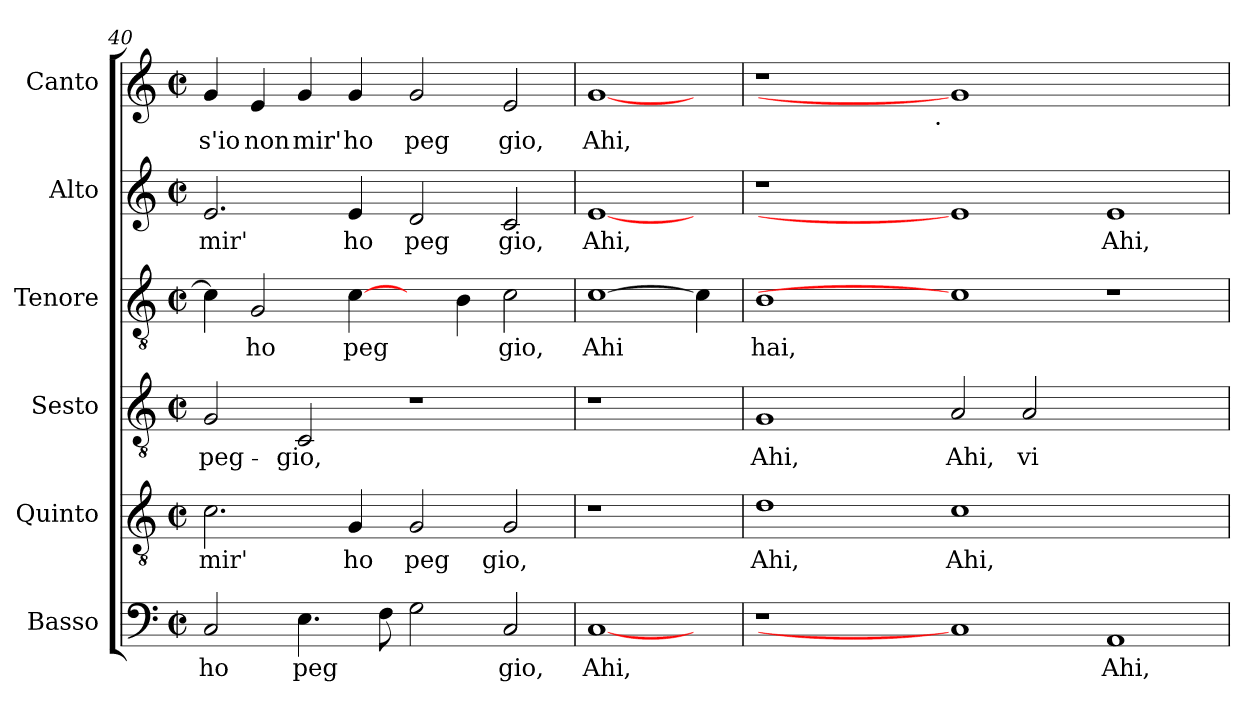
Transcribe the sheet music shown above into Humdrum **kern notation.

**kern	**text	**kern	**text	**kern	**text	**kern	**text	**kern	**text	**kern	**text
*part6	*part6	*part5	*part5	*part4	*part4	*part3	*part3	*part2	*part2	*part1	*part1
*staff6	*staff6	*staff5	*staff5	*staff4	*staff4	*staff3	*staff3	*staff2	*staff2	*staff1	*staff1
*I"Basso	*	*I"Quinto	*	*I"Sesto	*	*I"Tenore	*	*I"Alto	*	*I"Canto	*
*clefF4	*	*clefGv2	*	*clefGv2	*	*clefGv2	*	*clefG2	*	*clefG2	*
*k[]	*	*k[]	*	*k[]	*	*k[]	*	*k[]	*	*k[]	*
*C:	*	*C:	*	*C:	*	*C:	*	*C:	*	*C:	*
*M2/2	*	*M2/2	*	*M2/2	*	*M2/2	*	*M2/2	*	*M2/2	*
*met(c|)	*	*met(c|)	*	*met(c|)	*	*met(c|)	*	*met(c|)	*	*met(c|)	*
=40	=40	=40	=40	=40	=40	=40	=40	=40	=40	=40	=40
!	!LO:LY:b	!	!LO:LY:b:cj	!	!LO:LY:b:cj	!	!LO:LY:b	!	!LO:LY:b:cj	!	!LO:LY:b:cj
2C/	ho	2.c\	mir'	2G/	peg-	4c\]	.	2.e/	mir'	4g/	s'io
!	!	!	!	!	!	!	!LO:LY:b	!	!	!	!LO:LY:b:cj
.	.	.	.	.	.	2G/	ho	.	.	4e/	non
!	!LO:LY:b	!	!	!	!LO:LY:b:cj	!	!	!	!	!	!LO:LY:b:cj
4.E\	peg	.	.	2C/	-gio,	.	.	.	.	4g/	mir'
!	!	!	!LO:LY:b:cj	!	!	!	!LO:LY:b	!	!LO:LY:b:cj	!	!LO:LY:b:cj
.	.	4G/	ho	.	.	[4c\	peg	4e/	ho	4g/	ho
!	!LO:LY:b	!	!	!	!	!	!	!	!	!	!
8F\	.	.	.	.	.	.	.	.	.	.	.
!	!LO:LY:b	!	!LO:LY:b:cj	!	!	!	!	!	!LO:LY:b:cj	!	!LO:LY:b:cj
2G\	.	2G/	peg	1r	.	4ryy	.	2d/	peg	2g/	peg
!	!	!	!	!	!	!	!LO:LY:b	!	!	!	!
.	.	.	.	.	.	4B\	.	.	.	.	.
!	!LO:LY:b	!	!LO:LY:b:cj	!	!	!	!LO:LY:b	!	!LO:LY:b:cj	!	!LO:LY:b:cj
2C/	gio,	2G/	gio,	.	.	2c\	gio,	2c/	gio,	2e/	gio,
=41	=41	=41	=41	=41	=41	=41	=41	=41	=41	=41	=41
!	!LO:LY:b	!	!	!	!	!	!LO:LY:b	!	!LO:LY:b:cj	!	!LO:LY:b:cj
[1C	Ahi,	1r	.	1r	.	[1c	Ahi	[1e	Ahi,	[1g	Ahi,
4ryy	.	4ryy	.	4ryy	.	4c\]	.	4ryy	.	4ryy	.
=42	=42	=42	=42	=42	=42	=42	=42	=42	=42	=42	=42
!	!	!	!LO:LY:b:cj	!	!LO:LY:b:cj	!	!LO:LY:b	!	!	!	!
*	*	*	*	*	*	*	*	*	*	*^	*
1r	.	1d	Ahi,	1G	Ahi,	1B	hai,	1r	.	1r	2ryy	.
.	.	.	.	.	.	.	.	.	.	.	4ryy	.
.	.	.	.	.	.	.	.	.	.	.	8ryy	.
.	.	.	.	.	.	.	.	.	.	.	16ryy	.
.	.	.	.	.	.	.	.	.	.	.	64ryy	.
!	!	!	!	!	!	!	!	!	!	!	!LO:TX:b:t=.	!
.	.	.	.	.	.	.	.	.	.	.	1ryy	.
!	!	!	!LO:LY:b:cj	!	!LO:LY:b:cj	!	!	!	!	!	!	!
1C]	.	1c	Ahi,	2A/	Ahi,	1c]	.	1e]	.	1g]	.	.
!	!	!	!	!	!LO:LY:b:cj	!	!	!	!	!	!	!
.	.	.	.	2A/	vi-	.	.	.	.	.	.	.
.	.	.	.	.	.	.	.	.	.	.	1ryy	.
!	!LO:LY:b	!	!	!	!	!	!	!	!LO:LY:b:cj	!	!	!
1AA	Ahi,	1ryy	.	1ryy	.	1r	.	1e	Ahi,	1ryy	.	.
.	.	.	.	.	.	.	.	.	.	.	32.ryy	.
*	*	*	*	*	*	*	*	*	*	*v	*v	*
=	=	=	=	=	=	=	=	=	=	=	=
*-	*-	*-	*-	*-	*-	*-	*-	*-	*-	*-	*-
